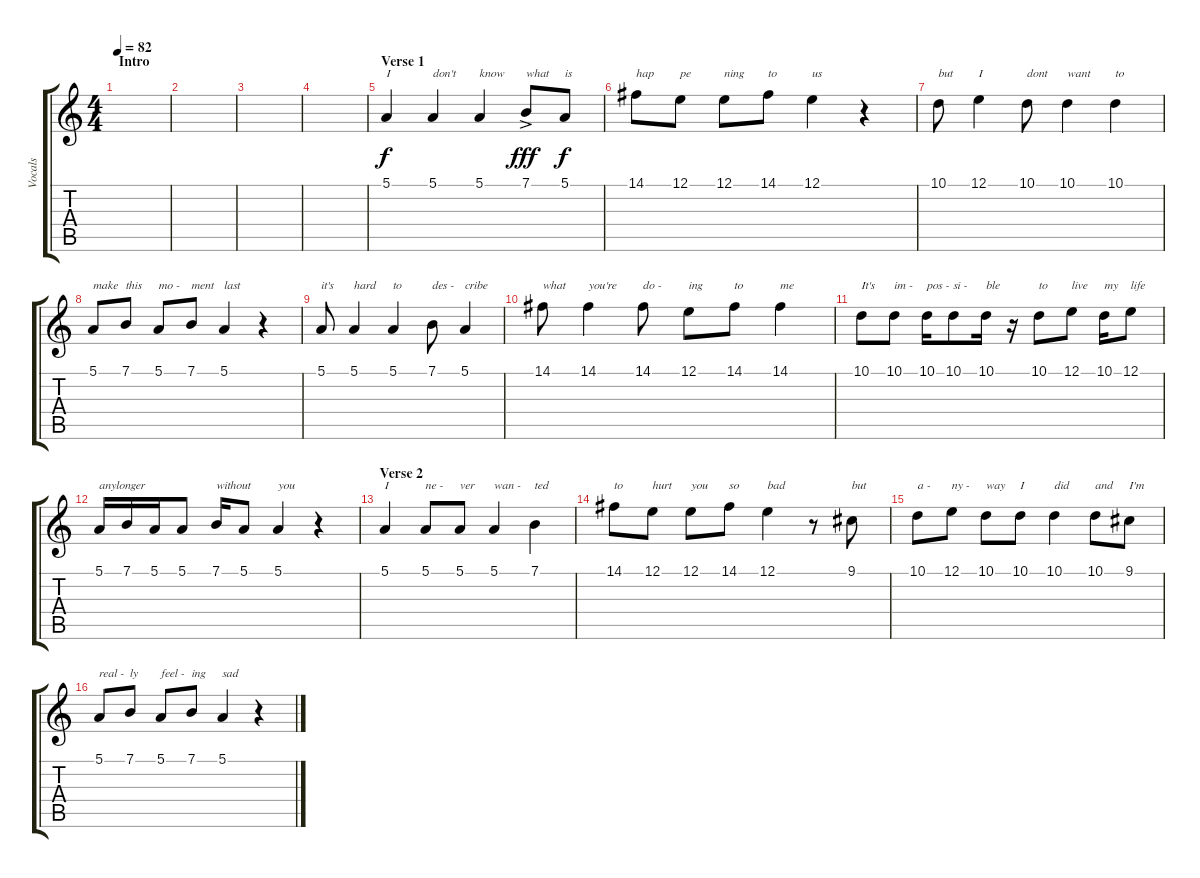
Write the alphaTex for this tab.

\track ("Vocals" "Vocals") {instrument oboe}
\staff {score tabs}
\tuning (E4 B3 G3 D3 A2 E2) {hide}
\ts (4 4)
\section ("" "Intro")
\tempo 82
\clef g2
\ks c
|
|
|
|
\section ("" "Verse 1")
5.1.4{txt "I"} 5.1.4{txt "don't"} 5.1.4{txt "know"} 7.1{ac}.8{txt "what" dy fff} 5.1.8{txt "is" dy f} |
14.1.8{txt "hap"} 12.1.8{txt "pe"} 12.1.8{txt "ning"} 14.1.8{txt "to"} 12.1.4{txt "us"} r.4 |
10.1.8{txt "but"} 12.1.4{txt "I"} 10.1.8{txt "dont"} 10.1.4{txt "want"} 10.1.4{txt "to"} |
5.1.8{txt "make"} 7.1.8{txt "this"} 5.1.8{txt "mo -"} 7.1.8{txt "ment"} 5.1.4{txt "last"} r.4 |
5.1.8{txt "it's"} 5.1.4{txt "hard"} 5.1.4{txt "to"} 7.1.8{txt "des -"} 5.1.4{txt "cribe"} |
14.1.8{txt "what"} 14.1.4{txt "you're"} 14.1.8{txt "do -"} 12.1.8{txt "ing"} 14.1.8{txt "to"} 14.1.4{txt "me"} |
10.1.8{txt "It's"} 10.1.8{txt "im -"} 10.1.16{txt "pos -"} 10.1.8{txt "si -"} 10.1.16{txt "ble"} r.16 10.1.8{txt "to"} 12.1.8{txt "live"} 10.1.16{txt "my"} 12.1.8{txt "life"} |
5.1.16{txt "anylonger"} 7.1.16 5.1.16 5.1.8 7.1.16{txt "without"} 5.1.8 5.1.4{txt "you"} r.4 |
\section ("" "Verse 2")
5.1.4{txt "I"} 5.1.8{txt "ne -"} 5.1.8{txt "ver"} 5.1.4{txt "wan -"} 7.1.4{txt "ted"} |
14.1.8{txt "to"} 12.1.8{txt "hurt"} 12.1.8{txt "you"} 14.1.8{txt "so"} 12.1.4{txt "bad"} r.8 9.1.8{txt "but"} |
10.1.8{txt "a -"} 12.1.8{txt "ny -"} 10.1.8{txt "way"} 10.1.8{txt "I"} 10.1.4{txt "did"} 10.1.8{txt "and"} 9.1.8{txt "I'm"} |
5.1.8{txt "real -"} 7.1.8{txt "ly"} 5.1.8{txt "feel -"} 7.1.8{txt "ing"} 5.1.4{txt "sad"} r.4
